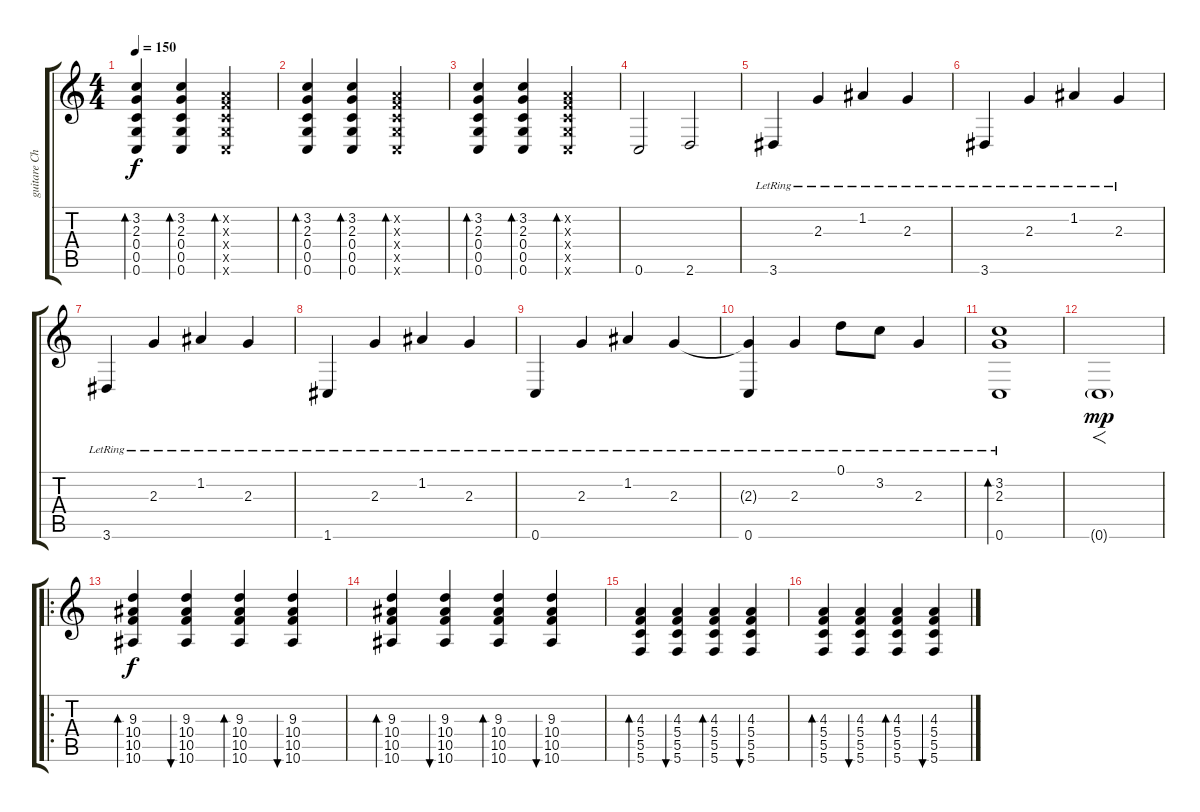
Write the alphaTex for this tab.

\track ("guitare Chad Kroeger" "guitare Ch") {instrument acousticguitarsteel}
\staff {score tabs}
\tuning (D4 A3 F3 C3 G2 C2) {hide}
\ts (4 4)
\tempo 150
\clef g2
\ks c
(3.2 2.3 0.4 0.5 0.6).4{bd 60 dy f} (3.2 2.3 0.4 0.5 0.6).4{bd 60} (0.2{x} 0.3{x} 0.4{x} 0.5{x} 0.6{x}).2{bd 60} |
(3.2 2.3 0.4 0.5 0.6).4{bd 60} (3.2 2.3 0.4 0.5 0.6).4{bd 60} (0.2{x} 0.3{x} 0.4{x} 0.5{x} 0.6{x}).2{bd 60} |
(3.2 2.3 0.4 0.5 0.6).4{bd 60} (3.2 2.3 0.4 0.5 0.6).4{bd 60} (0.2{x} 0.3{x} 0.4{x} 0.5{x} 0.6{x}).2{bd 60} |
0.6.2 2.6.2 |
3.6{lr}.4 2.3{lr}.4 1.2{lr}.4 2.3{lr}.4 |
3.6{lr}.4 2.3{lr}.4 1.2{lr}.4 2.3{lr}.4 |
3.6{lr}.4 2.3{lr}.4 1.2{lr}.4 2.3{lr}.4 |
1.6{lr}.4 2.3{lr}.4 1.2{lr}.4 2.3{lr}.4 |
0.6{lr}.4 2.3{lr}.4 1.2{lr}.4 2.3{lr}.4 |
(2.3{t} 0.6{lr}).4 2.3{lr}.4 0.1{lr}.8 3.2{lr}.8 2.3{lr}.4 |
(3.2 2.3 0.6{lr}).1{bd 60} |
0.6{g}.1{f dy mp} |
\ro
(9.3 10.4 10.5 10.6).4{bd 60 dy f} (9.3 10.4 10.5 10.6).4{bu 60} (9.3 10.4 10.5 10.6).4{bd 60} (9.3 10.4 10.5 10.6).4{bu 60} |
(9.3 10.4 10.5 10.6).4{bd 60} (9.3 10.4 10.5 10.6).4{bu 60} (9.3 10.4 10.5 10.6).4{bd 60} (9.3 10.4 10.5 10.6).4{bu 60} |
(4.3 5.4 5.5 5.6).4{bd 60} (4.3 5.4 5.5 5.6).4{bu 60} (4.3 5.4 5.5 5.6).4{bd 60} (4.3 5.4 5.5 5.6).4{bu 60} |
(4.3 5.4 5.5 5.6).4{bd 60} (4.3 5.4 5.5 5.6).4{bu 60} (4.3 5.4 5.5 5.6).4{bd 60} (4.3 5.4 5.5 5.6).4{bu 60}
